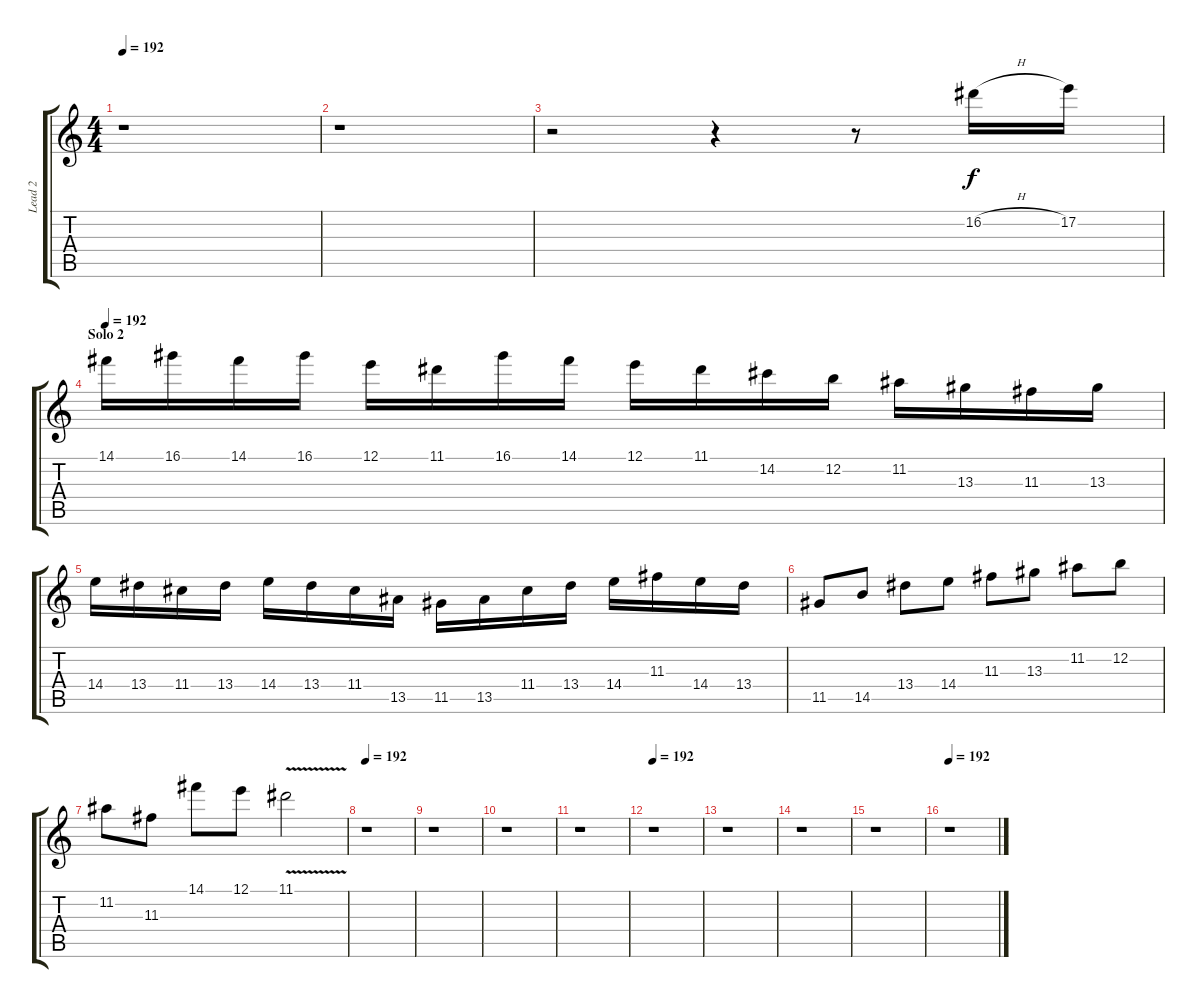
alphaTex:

\track ("Lead 2" "Lead 2") {instrument distortionguitar}
\staff {score tabs}
\tuning (E4 B3 G3 D3 A2 E2) {hide}
\ts (4 4)
\tempo 192
\clef g2
\ks c
r.1{dy f} |
r.1 |
r.2 r.4 r.8 16.2{h}.16 17.2.16 |
\section ("" "Solo 2")
\tempo 192
14.1.16 16.1.16 14.1.16 16.1.16 12.1.16 11.1.16 16.1.16 14.1.16 12.1.16 11.1.16 14.2.16 12.2.16 11.2.16 13.3.16 11.3.16 13.3.16 |
14.4.16 13.4.16 11.4.16 13.4.16 14.4.16 13.4.16 11.4.16 13.5.16 11.5.16 13.5.16 11.4.16 13.4.16 14.4.16 11.3.16 14.4.16 13.4.16 |
11.5.8 14.5.8 13.4.8 14.4.8 11.3.8 13.3.8 11.2.8 12.2.8 |
11.2.8 11.3.8 14.1.8 12.1.8 11.1{v}.2 |
\section ("" "")
\tempo 192
r.1 |
r.1 |
r.1 |
r.1 |
\section ("" "")
\tempo 192
r.1 |
r.1 |
r.1 |
r.1 |
\tempo 192
r.1
